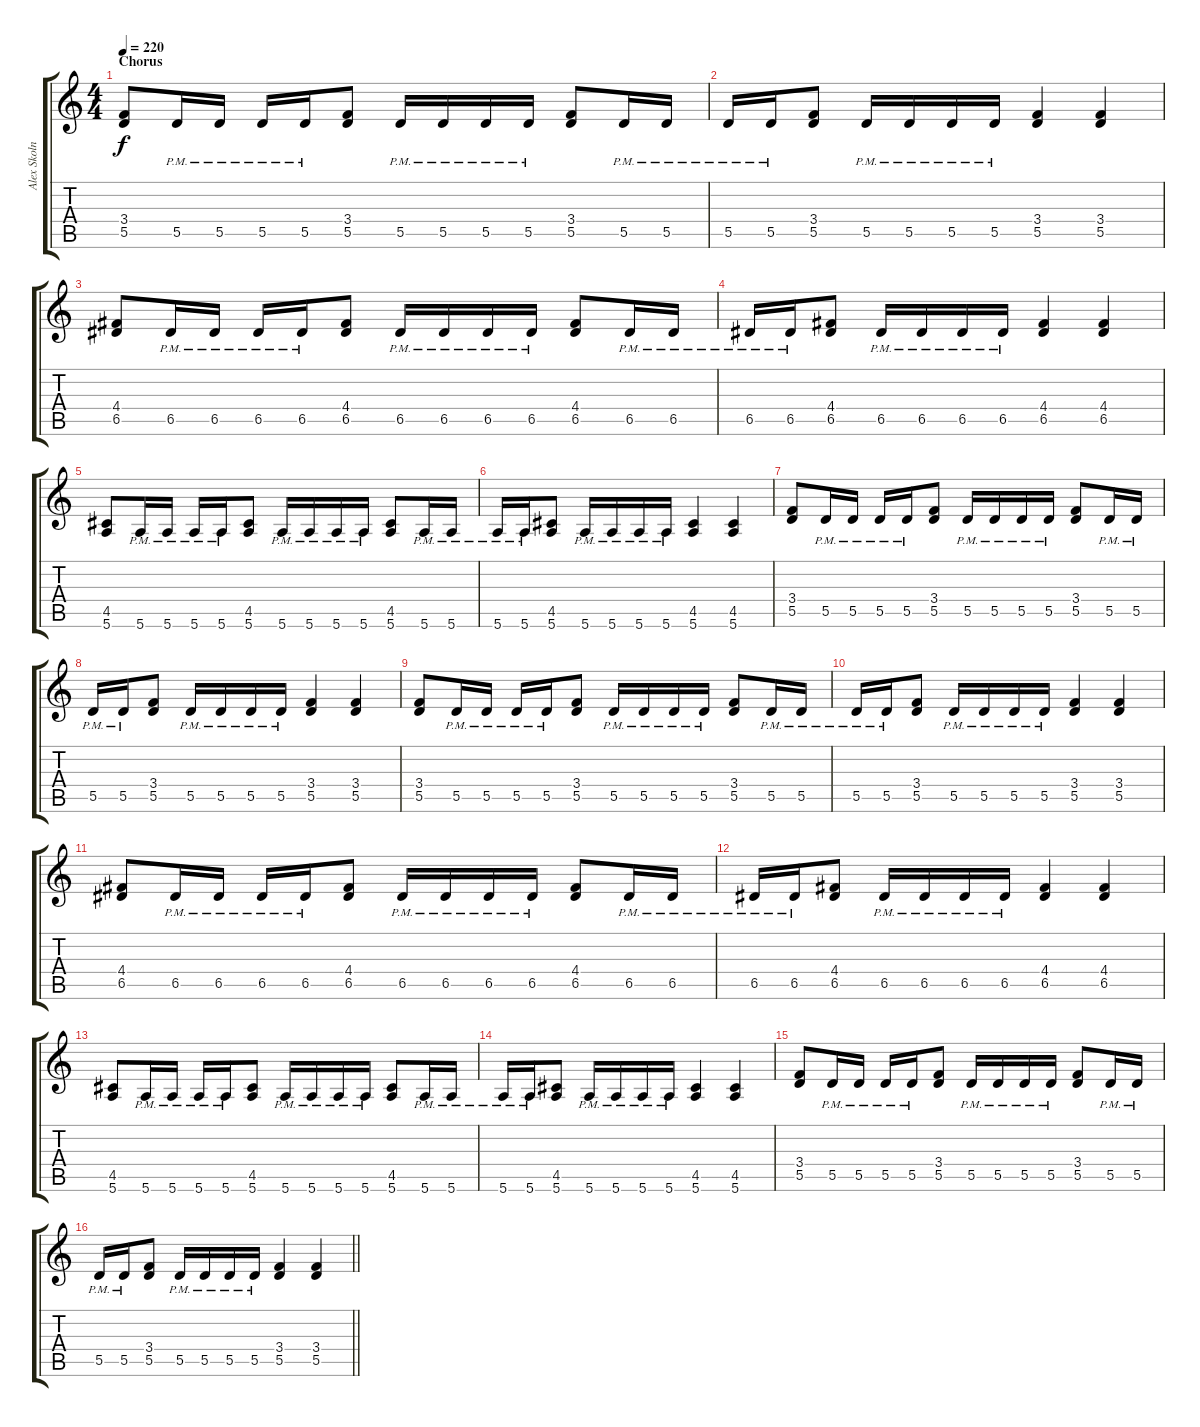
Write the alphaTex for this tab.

\track ("Alex Skolnick (Lead Gutar)" "Alex Skoln") {instrument distortionguitar}
\staff {score tabs}
\tuning (E4 B3 G3 D3 A2 E2) {hide}
\ts (4 4)
\section ("" "Chorus")
\tempo 220
\clef g2
\ks c
(3.4 5.5).8{dy f} 5.5{pm}.16 5.5{pm}.16 5.5{pm}.16 5.5{pm}.16 (3.4 5.5).8 5.5{pm}.16 5.5{pm}.16 5.5{pm}.16 5.5{pm}.16 (3.4 5.5).8 5.5{pm}.16 5.5{pm}.16 |
5.5{pm}.16 5.5{pm}.16 (3.4 5.5).8 5.5{pm}.16 5.5{pm}.16 5.5{pm}.16 5.5{pm}.16 (3.4 5.5).4 (3.4 5.5).4 |
(4.4 6.5).8 6.5{pm}.16 6.5{pm}.16 6.5{pm}.16 6.5{pm}.16 (4.4 6.5).8 6.5{pm}.16 6.5{pm}.16 6.5{pm}.16 6.5{pm}.16 (4.4 6.5).8 6.5{pm}.16 6.5{pm}.16 |
6.5{pm}.16 6.5{pm}.16 (4.4 6.5).8 6.5{pm}.16 6.5{pm}.16 6.5{pm}.16 6.5{pm}.16 (4.4 6.5).4 (4.4 6.5).4 |
(4.5 5.6).8 5.6{pm}.16 5.6{pm}.16 5.6{pm}.16 5.6{pm}.16 (4.5 5.6).8 5.6{pm}.16 5.6{pm}.16 5.6{pm}.16 5.6{pm}.16 (4.5 5.6).8 5.6{pm}.16 5.6{pm}.16 |
5.6{pm}.16 5.6{pm}.16 (4.5 5.6).8 5.6{pm}.16 5.6{pm}.16 5.6{pm}.16 5.6{pm}.16 (4.5 5.6).4 (4.5 5.6).4 |
(3.4 5.5).8 5.5{pm}.16 5.5{pm}.16 5.5{pm}.16 5.5{pm}.16 (3.4 5.5).8 5.5{pm}.16 5.5{pm}.16 5.5{pm}.16 5.5{pm}.16 (3.4 5.5).8 5.5{pm}.16 5.5{pm}.16 |
5.5{pm}.16 5.5{pm}.16 (3.4 5.5).8 5.5{pm}.16 5.5{pm}.16 5.5{pm}.16 5.5{pm}.16 (3.4 5.5).4 (3.4 5.5).4 |
(3.4 5.5).8 5.5{pm}.16 5.5{pm}.16 5.5{pm}.16 5.5{pm}.16 (3.4 5.5).8 5.5{pm}.16 5.5{pm}.16 5.5{pm}.16 5.5{pm}.16 (3.4 5.5).8 5.5{pm}.16 5.5{pm}.16 |
5.5{pm}.16 5.5{pm}.16 (3.4 5.5).8 5.5{pm}.16 5.5{pm}.16 5.5{pm}.16 5.5{pm}.16 (3.4 5.5).4 (3.4 5.5).4 |
(4.4 6.5).8 6.5{pm}.16 6.5{pm}.16 6.5{pm}.16 6.5{pm}.16 (4.4 6.5).8 6.5{pm}.16 6.5{pm}.16 6.5{pm}.16 6.5{pm}.16 (4.4 6.5).8 6.5{pm}.16 6.5{pm}.16 |
6.5{pm}.16 6.5{pm}.16 (4.4 6.5).8 6.5{pm}.16 6.5{pm}.16 6.5{pm}.16 6.5{pm}.16 (4.4 6.5).4 (4.4 6.5).4 |
(4.5 5.6).8 5.6{pm}.16 5.6{pm}.16 5.6{pm}.16 5.6{pm}.16 (4.5 5.6).8 5.6{pm}.16 5.6{pm}.16 5.6{pm}.16 5.6{pm}.16 (4.5 5.6).8 5.6{pm}.16 5.6{pm}.16 |
5.6{pm}.16 5.6{pm}.16 (4.5 5.6).8 5.6{pm}.16 5.6{pm}.16 5.6{pm}.16 5.6{pm}.16 (4.5 5.6).4 (4.5 5.6).4 |
(3.4 5.5).8 5.5{pm}.16 5.5{pm}.16 5.5{pm}.16 5.5{pm}.16 (3.4 5.5).8 5.5{pm}.16 5.5{pm}.16 5.5{pm}.16 5.5{pm}.16 (3.4 5.5).8 5.5{pm}.16 5.5{pm}.16 |
\barLineRight lightlight
5.5{pm}.16 5.5{pm}.16 (3.4 5.5).8 5.5{pm}.16 5.5{pm}.16 5.5{pm}.16 5.5{pm}.16 (3.4 5.5).4 (3.4 5.5).4
